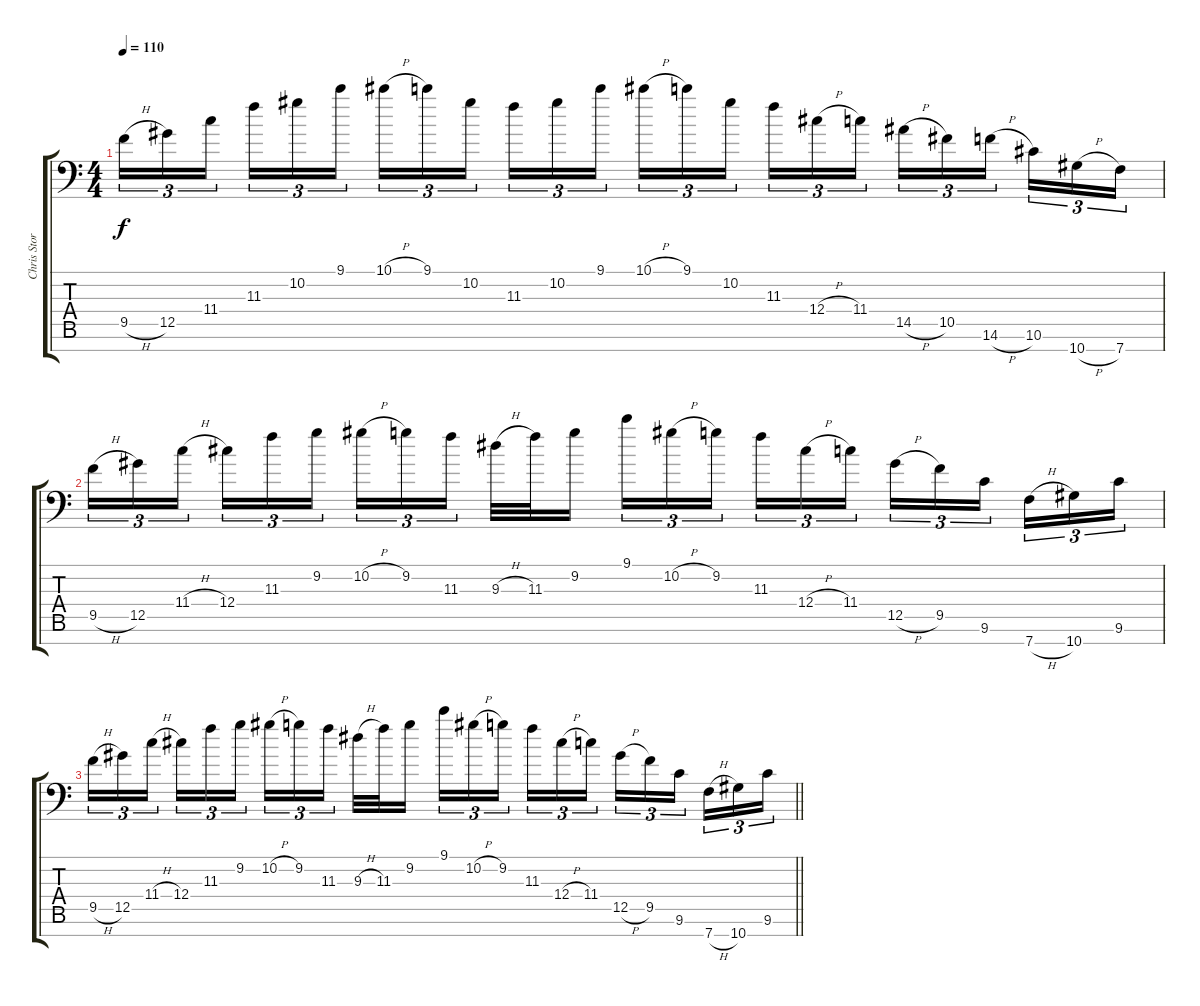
\track ("Chris Storey (Sweeps)" "Chris Stor") {instrument distortionguitar}
\staff {score tabs}
\tuning (Eb4 Bb3 Gb3 Db3 Ab2 Eb2 Bb1) {hide}
\ts (4 4)
\tempo 110
\clef f4
\ks c
9.5{h}.16{tu (3 2) dy f} 12.5.16{tu (3 2)} 11.4.16{tu (3 2) beam splitsecondary} 11.3.16{tu (3 2)} 10.2.16{tu (3 2)} 9.1.16{tu (3 2)} 10.1{h}.16{tu (3 2)} 9.1.16{tu (3 2)} 10.2.16{tu (3 2) beam splitsecondary} 11.3.16{tu (3 2)} 10.2.16{tu (3 2)} 9.1.16{tu (3 2)} 10.1{h}.16{tu (3 2)} 9.1.16{tu (3 2)} 10.2.16{tu (3 2) beam splitsecondary} 11.3.16{tu (3 2)} 12.4{h}.16{tu (3 2)} 11.4.16{tu (3 2)} 14.5{h}.16{tu (3 2)} 10.5.16{tu (3 2)} 14.6{h}.16{tu (3 2) beam splitsecondary} 10.6.16{tu (3 2)} 10.7{h}.16{tu (3 2)} 7.7.16{tu (3 2)} |
9.5{h}.16{tu (3 2)} 12.5.16{tu (3 2)} 11.4{h}.16{tu (3 2) beam splitsecondary} 12.4.16{tu (3 2)} 11.3.16{tu (3 2)} 9.2.16{tu (3 2)} 10.2{h}.16{tu (3 2)} 9.2.16{tu (3 2)} 11.3.16{tu (3 2) beam splitsecondary} 9.3{h}.32 11.3.32 9.2.16 9.1.16{tu (3 2)} 10.2{h}.16{tu (3 2)} 9.2.16{tu (3 2) beam splitsecondary} 11.3.16{tu (3 2)} 12.4{h}.16{tu (3 2)} 11.4.16{tu (3 2)} 12.5{h}.16{tu (3 2)} 9.5.16{tu (3 2)} 9.6.16{tu (3 2) beam splitsecondary} 7.7{h}.16{tu (3 2)} 10.7.16{tu (3 2)} 9.6.16{tu (3 2)} |
\barLineRight lightlight
9.5{h}.16{tu (3 2)} 12.5.16{tu (3 2)} 11.4{h}.16{tu (3 2) beam splitsecondary} 12.4.16{tu (3 2)} 11.3.16{tu (3 2)} 9.2.16{tu (3 2)} 10.2{h}.16{tu (3 2)} 9.2.16{tu (3 2)} 11.3.16{tu (3 2) beam splitsecondary} 9.3{h}.32 11.3.32 9.2.16 9.1.16{tu (3 2)} 10.2{h}.16{tu (3 2)} 9.2.16{tu (3 2) beam splitsecondary} 11.3.16{tu (3 2)} 12.4{h}.16{tu (3 2)} 11.4.16{tu (3 2)} 12.5{h}.16{tu (3 2)} 9.5.16{tu (3 2)} 9.6.16{tu (3 2) beam splitsecondary} 7.7{h}.16{tu (3 2)} 10.7.16{tu (3 2)} 9.6.16{tu (3 2)}
